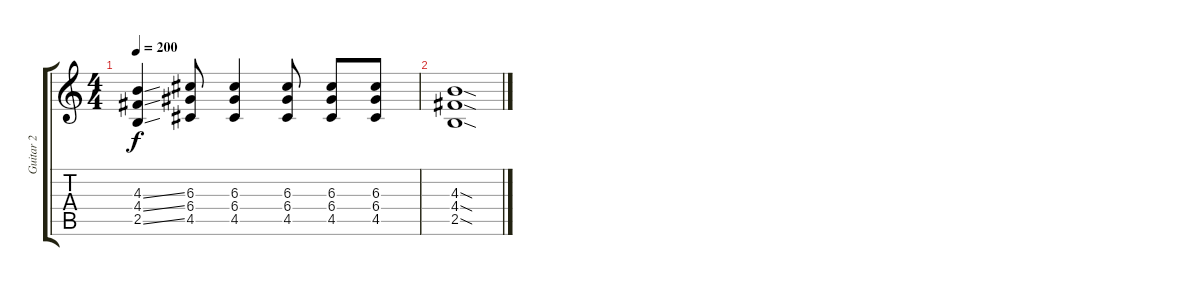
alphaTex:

\track ("Guitar 2" "Guitar 2") {instrument distortionguitar}
\staff {score tabs}
\tuning (E4 B3 G3 D3 A2 E2) {hide}
\ts (4 4)
\tempo 200
\clef g2
\ks c
(4.3{ss} 4.4{ss} 2.5{ss}).4{dy f} (6.3 6.4 4.5).8 (6.3 6.4 4.5).4 (6.3 6.4 4.5).8 (6.3 6.4 4.5).8 (6.3 6.4 4.5).8 |
(4.3{sod} 4.4{sod} 2.5{sod}).1
